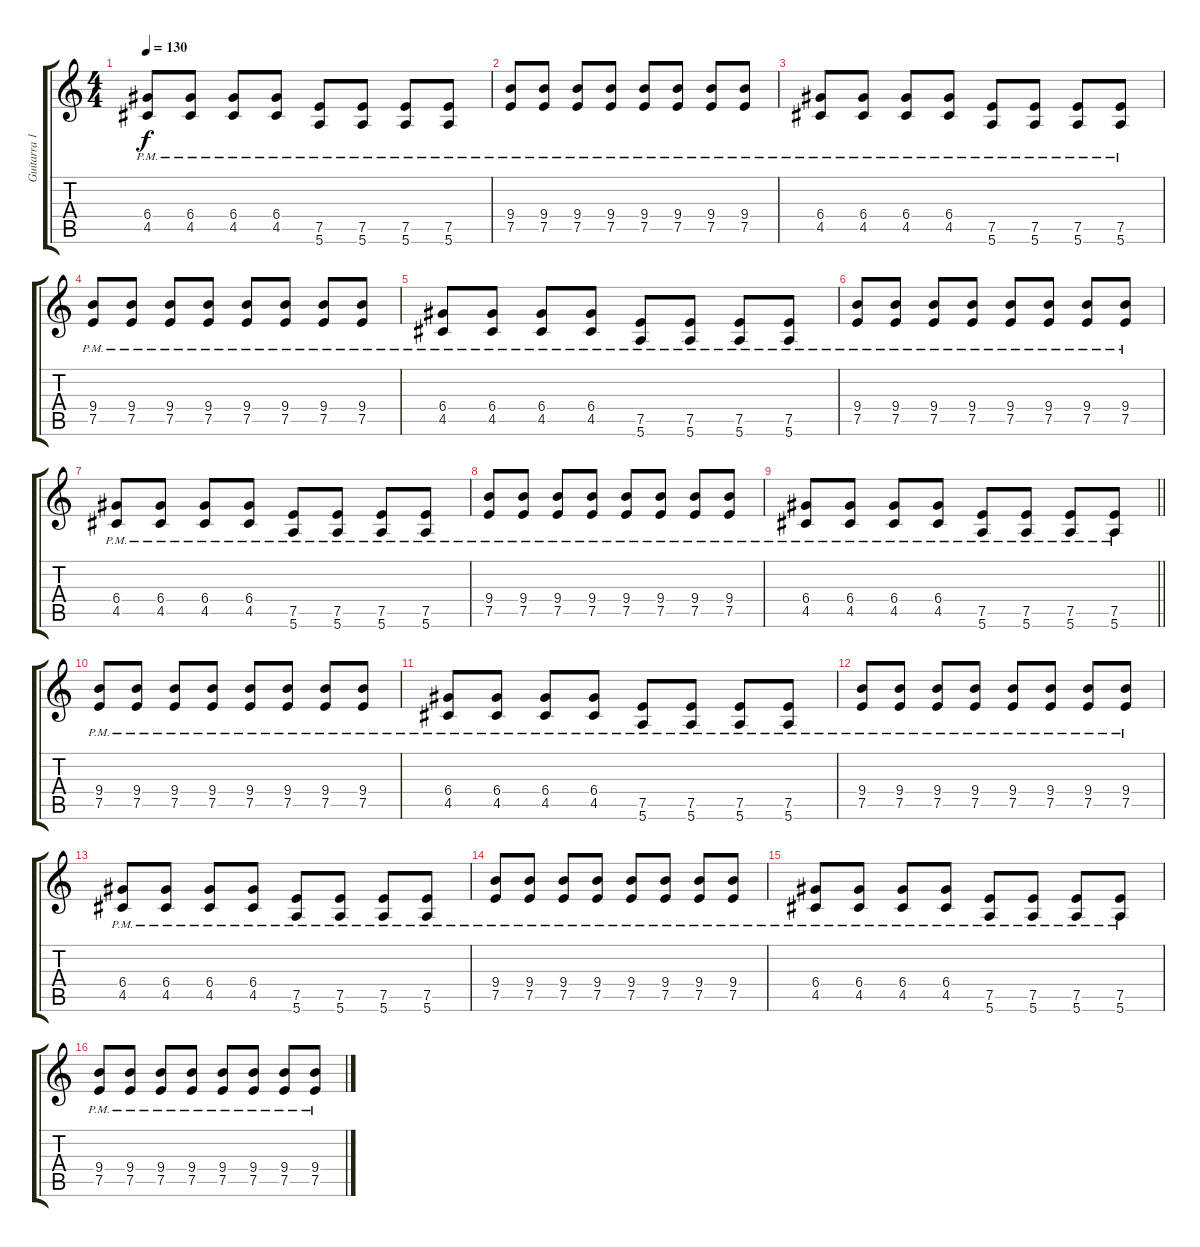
\track ("Guitarra 1" "Guitarra 1") {instrument acousticguitarsteel}
\staff {score tabs}
\tuning (E4 B3 G3 D3 A2 E2) {hide}
\ts (4 4)
\tempo 130
\clef g2
\ks c
(6.4{pm} 4.5{pm}).8{dy f} (6.4{pm} 4.5{pm}).8 (6.4{pm} 4.5{pm}).8 (6.4{pm} 4.5{pm}).8 (7.5{pm} 5.6{pm}).8 (7.5{pm} 5.6{pm}).8 (7.5{pm} 5.6{pm}).8 (7.5{pm} 5.6{pm}).8 |
(9.4{pm} 7.5{pm}).8 (9.4{pm} 7.5{pm}).8 (9.4{pm} 7.5{pm}).8 (9.4{pm} 7.5{pm}).8 (9.4{pm} 7.5{pm}).8 (9.4{pm} 7.5{pm}).8 (9.4{pm} 7.5{pm}).8 (9.4{pm} 7.5{pm}).8 |
(6.4{pm} 4.5{pm}).8 (6.4{pm} 4.5{pm}).8 (6.4{pm} 4.5{pm}).8 (6.4{pm} 4.5{pm}).8 (7.5{pm} 5.6{pm}).8 (7.5{pm} 5.6{pm}).8 (7.5{pm} 5.6{pm}).8 (7.5{pm} 5.6{pm}).8 |
(9.4{pm} 7.5{pm}).8 (9.4{pm} 7.5{pm}).8 (9.4{pm} 7.5{pm}).8 (9.4{pm} 7.5{pm}).8 (9.4{pm} 7.5{pm}).8 (9.4{pm} 7.5{pm}).8 (9.4{pm} 7.5{pm}).8 (9.4{pm} 7.5{pm}).8 |
(6.4{pm} 4.5{pm}).8 (6.4{pm} 4.5{pm}).8 (6.4{pm} 4.5{pm}).8 (6.4{pm} 4.5{pm}).8 (7.5{pm} 5.6{pm}).8 (7.5{pm} 5.6{pm}).8 (7.5{pm} 5.6{pm}).8 (7.5{pm} 5.6{pm}).8 |
(9.4{pm} 7.5{pm}).8 (9.4{pm} 7.5{pm}).8 (9.4{pm} 7.5{pm}).8 (9.4{pm} 7.5{pm}).8 (9.4{pm} 7.5{pm}).8 (9.4{pm} 7.5{pm}).8 (9.4{pm} 7.5{pm}).8 (9.4{pm} 7.5{pm}).8 |
(6.4{pm} 4.5{pm}).8 (6.4{pm} 4.5{pm}).8 (6.4{pm} 4.5{pm}).8 (6.4{pm} 4.5{pm}).8 (7.5{pm} 5.6{pm}).8 (7.5{pm} 5.6{pm}).8 (7.5{pm} 5.6{pm}).8 (7.5{pm} 5.6{pm}).8 |
(9.4{pm} 7.5{pm}).8 (9.4{pm} 7.5{pm}).8 (9.4{pm} 7.5{pm}).8 (9.4{pm} 7.5{pm}).8 (9.4{pm} 7.5{pm}).8 (9.4{pm} 7.5{pm}).8 (9.4{pm} 7.5{pm}).8 (9.4{pm} 7.5{pm}).8 |
\barLineRight lightlight
(6.4{pm} 4.5{pm}).8 (6.4{pm} 4.5{pm}).8 (6.4{pm} 4.5{pm}).8 (6.4{pm} 4.5{pm}).8 (7.5{pm} 5.6{pm}).8 (7.5{pm} 5.6{pm}).8 (7.5{pm} 5.6{pm}).8 (7.5{pm} 5.6{pm}).8 |
(9.4{pm} 7.5{pm}).8 (9.4{pm} 7.5{pm}).8 (9.4{pm} 7.5{pm}).8 (9.4{pm} 7.5{pm}).8 (9.4{pm} 7.5{pm}).8 (9.4{pm} 7.5{pm}).8 (9.4{pm} 7.5{pm}).8 (9.4{pm} 7.5{pm}).8 |
(6.4{pm} 4.5{pm}).8 (6.4{pm} 4.5{pm}).8 (6.4{pm} 4.5{pm}).8 (6.4{pm} 4.5{pm}).8 (7.5{pm} 5.6{pm}).8 (7.5{pm} 5.6{pm}).8 (7.5{pm} 5.6{pm}).8 (7.5{pm} 5.6{pm}).8 |
(9.4{pm} 7.5{pm}).8 (9.4{pm} 7.5{pm}).8 (9.4{pm} 7.5{pm}).8 (9.4{pm} 7.5{pm}).8 (9.4{pm} 7.5{pm}).8 (9.4{pm} 7.5{pm}).8 (9.4{pm} 7.5{pm}).8 (9.4{pm} 7.5{pm}).8 |
(6.4{pm} 4.5{pm}).8 (6.4{pm} 4.5{pm}).8 (6.4{pm} 4.5{pm}).8 (6.4{pm} 4.5{pm}).8 (7.5{pm} 5.6{pm}).8 (7.5{pm} 5.6{pm}).8 (7.5{pm} 5.6{pm}).8 (7.5{pm} 5.6{pm}).8 |
(9.4{pm} 7.5{pm}).8 (9.4{pm} 7.5{pm}).8 (9.4{pm} 7.5{pm}).8 (9.4{pm} 7.5{pm}).8 (9.4{pm} 7.5{pm}).8 (9.4{pm} 7.5{pm}).8 (9.4{pm} 7.5{pm}).8 (9.4{pm} 7.5{pm}).8 |
(6.4{pm} 4.5{pm}).8 (6.4{pm} 4.5{pm}).8 (6.4{pm} 4.5{pm}).8 (6.4{pm} 4.5{pm}).8 (7.5{pm} 5.6{pm}).8 (7.5{pm} 5.6{pm}).8 (7.5{pm} 5.6{pm}).8 (7.5{pm} 5.6{pm}).8 |
(9.4{pm} 7.5{pm}).8 (9.4{pm} 7.5{pm}).8 (9.4{pm} 7.5{pm}).8 (9.4{pm} 7.5{pm}).8 (9.4{pm} 7.5{pm}).8 (9.4{pm} 7.5{pm}).8 (9.4{pm} 7.5{pm}).8 (9.4{pm} 7.5{pm}).8
